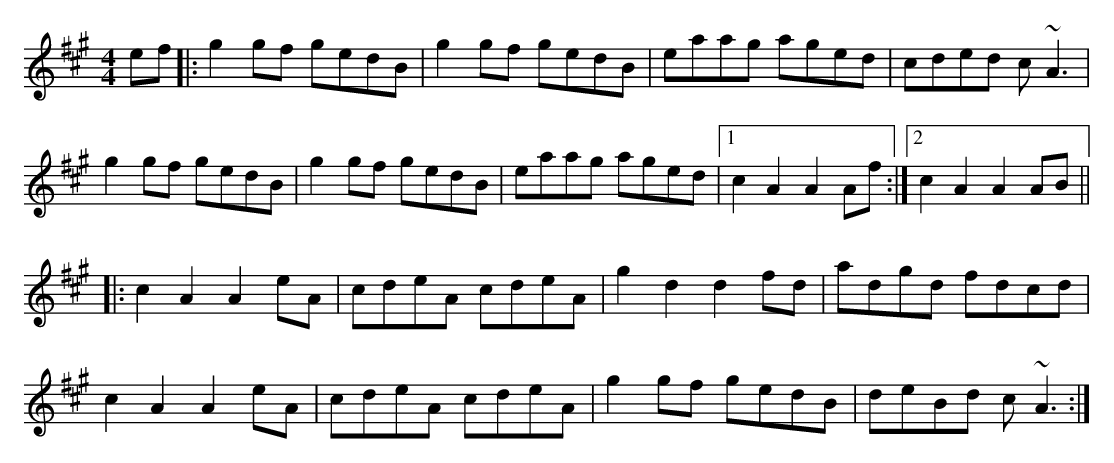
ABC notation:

X:1
M:4/4
K:A
ef|:g2gf gedB|g2gf gedB|eaag aged|cded c~A3|
g2gf gedB|g2gf gedB|eaag aged|1 c2A2 A2Af:|2 c2A2 A2AB||
|:c2A2 A2eA|cdeA cdeA|g2d2 d2fd|adgd fdcd|
c2A2 A2eA|cdeA cdeA|g2gf gedB|deBd c~A3:|
